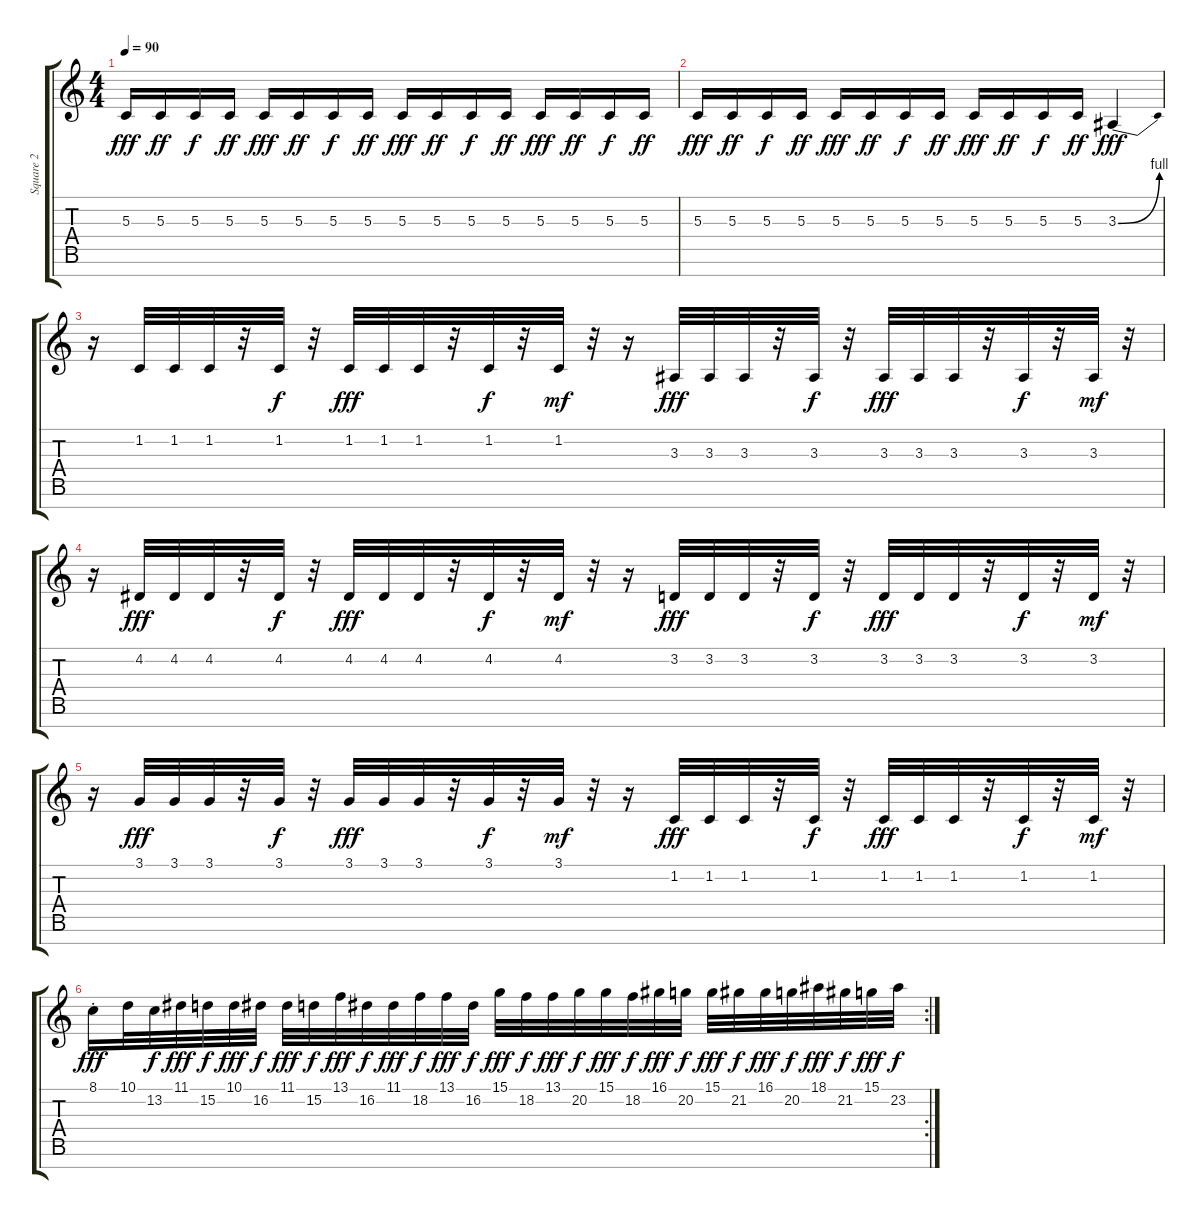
\track ("Square 2" "Square 2") {instrument lead1square}
\staff {score tabs}
\tuning (E4 B3 G3 D3 A2 E2 B1) {hide}
\ts (4 4)
\tempo 90
\clef g2
\ks c
5.3.16{dy fff} 5.3.16{dy ff} 5.3.16{dy f} 5.3.16{dy ff} 5.3.16{dy fff} 5.3.16{dy ff} 5.3.16{dy f} 5.3.16{dy ff} 5.3.16{dy fff} 5.3.16{dy ff} 5.3.16{dy f} 5.3.16{dy ff} 5.3.16{dy fff} 5.3.16{dy ff} 5.3.16{dy f} 5.3.16{dy ff} |
5.3.16{dy fff} 5.3.16{dy ff} 5.3.16{dy f} 5.3.16{dy ff} 5.3.16{dy fff} 5.3.16{dy ff} 5.3.16{dy f} 5.3.16{dy ff} 5.3.16{dy fff} 5.3.16{dy ff} 5.3.16{dy f} 5.3.16{dy ff} 3.3{be (bend 0 0 60 4)}.4{dy fff} |
r.16 1.2.32 1.2.32 1.2.32 r.32 1.2.32{dy f} r.32 1.2.32{dy fff} 1.2.32 1.2.32 r.32 1.2.32{dy f} r.32 1.2.32{dy mf} r.32 r.16 3.3.32{dy fff} 3.3.32 3.3.32 r.32 3.3.32{dy f} r.32 3.3.32{dy fff} 3.3.32 3.3.32 r.32 3.3.32{dy f} r.32 3.3.32{dy mf} r.32 |
r.16 4.2.32{dy fff} 4.2.32 4.2.32 r.32 4.2.32{dy f} r.32 4.2.32{dy fff} 4.2.32 4.2.32 r.32 4.2.32{dy f} r.32 4.2.32{dy mf} r.32 r.16 3.2.32{dy fff} 3.2.32 3.2.32 r.32 3.2.32{dy f} r.32 3.2.32{dy fff} 3.2.32 3.2.32 r.32 3.2.32{dy f} r.32 3.2.32{dy mf} r.32 |
r.16 3.1.32{dy fff} 3.1.32 3.1.32 r.32 3.1.32{dy f} r.32 3.1.32{dy fff} 3.1.32 3.1.32 r.32 3.1.32{dy f} r.32 3.1.32{dy mf} r.32 r.16 1.2.32{dy fff} 1.2.32 1.2.32 r.32 1.2.32{dy f} r.32 1.2.32{dy fff} 1.2.32 1.2.32 r.32 1.2.32{dy f} r.32 1.2.32{dy mf} r.32 |
\rc 2
8.1{st}.16{dy fff} 10.1.32 13.2.32{dy f} 11.1.32{dy fff} 15.2.32{dy f} 10.1.32{dy fff} 16.2.32{dy f} 11.1.32{dy fff} 15.2.32{dy f} 13.1.32{dy fff} 16.2.32{dy f} 11.1.32{dy fff} 18.2.32{dy f} 13.1.32{dy fff} 16.2.32{dy f} 15.1.32{dy fff} 18.2.32{dy f} 13.1.32{dy fff} 20.2.32{dy f} 15.1.32{dy fff} 18.2.32{dy f} 16.1.32{dy fff} 20.2.32{dy f} 15.1.32{dy fff} 21.2.32{dy f} 16.1.32{dy fff} 20.2.32{dy f} 18.1.32{dy fff} 21.2.32{dy f} 15.1.32{dy fff} 23.2.32{dy f}
